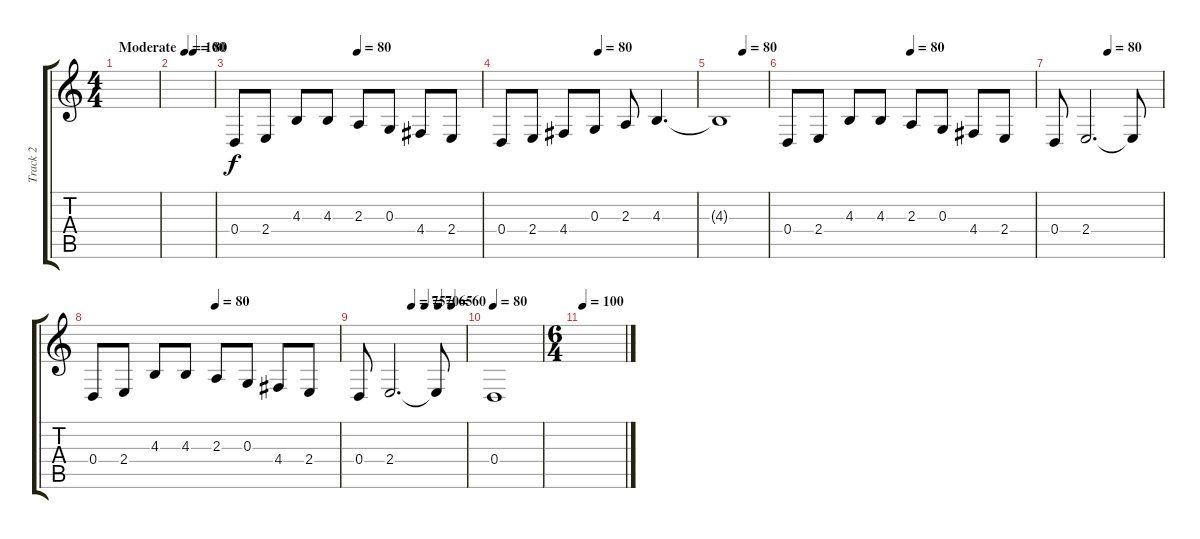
\track ("Track 2" "Track 2") {instrument cello}
\staff {score tabs}
\tuning (E4 B3 G3 D3 A2 E2) {hide}
\ts (4 4)
\tempo (100 "Moderate")
\tempo 80
\tempo (100 "Moderate")
\clef g2
\ks c
|
\tempo (80 0.5)
|
\tempo (80 0.5)
0.4.8 2.4.8 4.3.8 4.3.8 2.3.8 0.3.8 4.4.8 2.4.8 |
\tempo (80 0.5)
0.4.8 2.4.8 4.4.8 0.3.8 2.3.8 4.3.4{d} |
\tempo (80 0.5)
4.3{t}.1 |
\tempo (80 0.5)
0.4.8 2.4.8 4.3.8 4.3.8 2.3.8 0.3.8 4.4.8 2.4.8 |
\tempo (80 0.5)
0.4.8 2.4.2{d} 2.4{t}.8 |
\tempo (80 0.5)
0.4.8 2.4.8 4.3.8 4.3.8 2.3.8 0.3.8 4.4.8 2.4.8 |
\tempo (80 0.5)
\tempo (75 0.5)
\tempo (70 0.625)
\tempo (65 0.75)
\tempo (60 0.875)
0.4.8 2.4.2{d} 2.4{t}.8 |
\tempo 80
0.4.1 |
\ts (6 4)
\tempo 100
